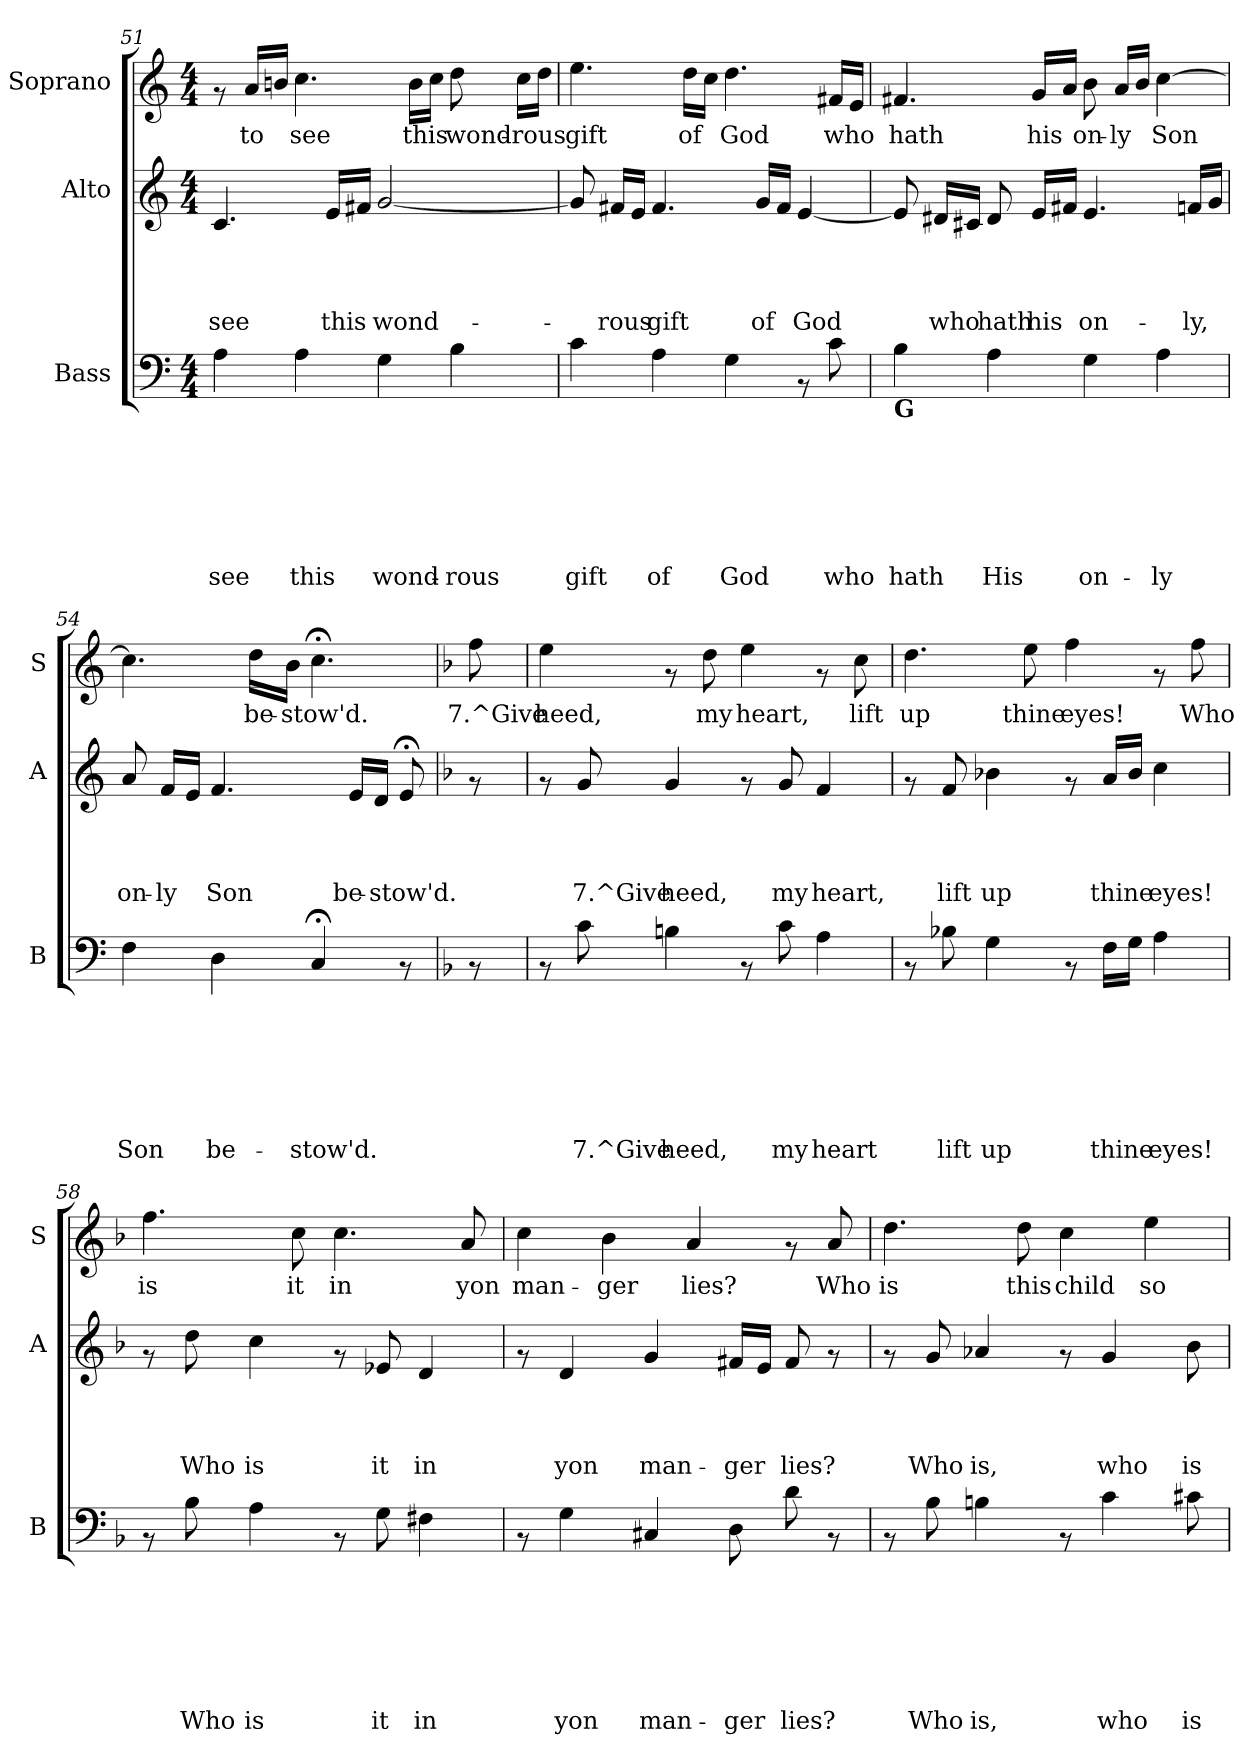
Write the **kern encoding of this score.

**kern	**text	**text	**text	**text	**text	**text	**text	**kern	**text	**text	**text	**text	**kern	**text
*part3	*part3	*part3	*part3	*part3	*part3	*part3	*part3	*part2	*part2	*part2	*part2	*part2	*part1	*part1
*staff3	*staff3	*staff3	*staff3	*staff3	*staff3	*staff3	*staff3	*staff2	*staff2	*staff2	*staff2	*staff2	*staff1	*staff1
*I"Bass	*	*	*	*	*	*	*	*I"Alto	*	*	*	*	*I"Soprano	*
*I'B	*	*	*	*	*	*	*	*I'A	*	*	*	*	*I'S	*
*clefF4	*	*	*	*	*	*	*	*clefG2	*	*	*	*	*clefG2	*
*k[]	*	*	*	*	*	*	*	*k[]	*	*	*	*	*k[]	*
*C:	*	*	*	*	*	*	*	*C:	*	*	*	*	*C:	*
*M4/4	*	*	*	*	*	*	*	*M4/4	*	*	*	*	*M4/4	*
=51	=51	=51	=51	=51	=51	=51	=51	=51	=51	=51	=51	=51	=51	=51
!	!	!	!	!	!	!	!LO:LY:b:rj	!	!	!	!	!LO:LY:b:rj	!	!
4A\	.	.	.	.	.	.	see	4.c/	.	.	.	see	8rf	.
!	!	!	!	!	!	!	!	!	!	!	!	!	!	!LO:LY:b:rj
.	.	.	.	.	.	.	.	.	.	.	.	.	16a/LL	to
.	.	.	.	.	.	.	.	.	.	.	.	.	16bn/JJ	.
!	!	!	!	!	!	!	!LO:LY:b:rj	!	!	!	!	!	!	!LO:LY:b:rj
4A\	.	.	.	.	.	.	this	.	.	.	.	.	4.cc\	see
!	!	!	!	!	!	!	!	!	!	!	!	!LO:LY:b:rj	!	!
.	.	.	.	.	.	.	.	16e/LL	.	.	.	this	.	.
.	.	.	.	.	.	.	.	16f#X/JJ	.	.	.	.	.	.
!	!	!	!	!	!	!	!LO:LY:b:rj	!	!	!	!	!LO:LY:b:rj	!	!
4G\	.	.	.	.	.	.	wond-	[<2g/	.	.	.	wond-	.	.
!	!	!	!	!	!	!	!	!	!	!	!	!	!	!LO:LY:b:rj
.	.	.	.	.	.	.	.	.	.	.	.	.	16b\LL	this
.	.	.	.	.	.	.	.	.	.	.	.	.	16cc\JJ	.
!	!	!	!	!	!	!	!LO:LY:b:rj	!	!	!	!	!	!	!LO:LY:b:rj
4B\	.	.	.	.	.	.	-rous	.	.	.	.	.	8dd\	wond-
!	!	!	!	!	!	!	!	!	!	!	!	!	!	!LO:LY:b:rj
.	.	.	.	.	.	.	.	.	.	.	.	.	16cc\LL	-rous
.	.	.	.	.	.	.	.	.	.	.	.	.	16dd\JJ	.
=52	=52	=52	=52	=52	=52	=52	=52	=52	=52	=52	=52	=52	=52	=52
!	!	!	!	!	!	!	!LO:LY:b:rj	!	!	!	!	!	!	!LO:LY:b:rj
4c\	.	.	.	.	.	.	gift	8g/]	.	.	.	.	4.ee\	gift
!	!	!	!	!	!	!	!	!	!	!	!	!LO:LY:b:rj	!	!
.	.	.	.	.	.	.	.	16f#X/LL	.	.	.	-rous	.	.
.	.	.	.	.	.	.	.	16e/JJ	.	.	.	.	.	.
!	!	!	!	!	!	!	!LO:LY:b:rj	!	!	!	!	!LO:LY:b:rj	!	!
4A\	.	.	.	.	.	.	of	4.f#/	.	.	.	gift	.	.
!	!	!	!	!	!	!	!	!	!	!	!	!	!	!LO:LY:b:rj
.	.	.	.	.	.	.	.	.	.	.	.	.	16dd\LL	of
.	.	.	.	.	.	.	.	.	.	.	.	.	16cc\JJ	.
!	!	!	!	!	!	!	!LO:LY:b:rj	!	!	!	!	!	!	!LO:LY:b:rj
4G\	.	.	.	.	.	.	God	.	.	.	.	.	4.dd\	God
!	!	!	!	!	!	!	!	!	!	!	!	!LO:LY:b:rj	!	!
.	.	.	.	.	.	.	.	16g/LL	.	.	.	of	.	.
.	.	.	.	.	.	.	.	16f#/JJ	.	.	.	.	.	.
!	!	!	!	!	!	!	!	!	!	!	!	!LO:LY:b:rj	!	!
8rAA	.	.	.	.	.	.	.	[<4e/	.	.	.	God	.	.
!	!	!	!	!	!	!	!LO:LY:b:rj	!	!	!	!	!	!	!LO:LY:b:rj
8c\	.	.	.	.	.	.	who	.	.	.	.	.	16f#X/LL	who
.	.	.	.	.	.	.	.	.	.	.	.	.	16e/JJ	.
!!LO:LB:g=z
=53	=53	=53	=53	=53	=53	=53	=53	=53	=53	=53	=53	=53	=53	=53
!LO:TX:b:B:t=G	!	!	!	!	!	!	!	!	!	!	!	!	!	!
!	!	!	!	!	!	!	!LO:LY:b:rj	!	!	!	!	!	!	!LO:LY:b:rj
4B\	.	.	.	.	.	.	hath	8e/]	.	.	.	.	4.f#X/	hath
!	!	!	!	!	!	!	!	!	!	!	!	!LO:LY:b:rj	!	!
.	.	.	.	.	.	.	.	16d#X/LL	.	.	.	who	.	.
.	.	.	.	.	.	.	.	16c#X/JJ	.	.	.	.	.	.
!	!	!	!	!	!	!	!LO:LY:b:rj	!	!	!	!	!LO:LY:b:rj	!	!
4A\	.	.	.	.	.	.	His	8d#/	.	.	.	hath	.	.
!	!	!	!	!	!	!	!	!	!	!	!	!LO:LY:b:rj	!	!LO:LY:b:rj
.	.	.	.	.	.	.	.	16e/LL	.	.	.	his	16g/LL	his
.	.	.	.	.	.	.	.	16f#X/JJ	.	.	.	.	16a/JJ	.
!	!	!	!	!	!	!	!LO:LY:b:rj	!	!	!	!	!LO:LY:b:rj	!	!LO:LY:b:rj
4G\	.	.	.	.	.	.	on-	4.e/	.	.	.	on-	8b\	on-
!	!	!	!	!	!	!	!	!	!	!	!	!	!	!LO:LY:b:rj
.	.	.	.	.	.	.	.	.	.	.	.	.	16a/LL	-ly
.	.	.	.	.	.	.	.	.	.	.	.	.	16b/JJ	.
!	!	!	!	!	!	!	!LO:LY:b:rj	!	!	!	!	!	!	!LO:LY:b:rj
4A\	.	.	.	.	.	.	-ly	.	.	.	.	.	[>4cc\	Son
!	!	!	!	!	!	!	!	!	!	!	!	!LO:LY:b:rj	!	!
.	.	.	.	.	.	.	.	16fn/LL	.	.	.	-ly,	.	.
.	.	.	.	.	.	.	.	16g/JJ	.	.	.	.	.	.
=54	=54	=54	=54	=54	=54	=54	=54	=54	=54	=54	=54	=54	=54	=54
!	!	!	!	!	!	!	!LO:LY:b:rj	!	!	!	!	!LO:LY:b:rj	!	!
4F\	.	.	.	.	.	.	Son	8a/	.	.	.	on-	4.cc\]	.
!	!	!	!	!	!	!	!	!	!	!	!	!LO:LY:b:rj	!	!
.	.	.	.	.	.	.	.	16f/LL	.	.	.	-ly	.	.
.	.	.	.	.	.	.	.	16e/JJ	.	.	.	.	.	.
!	!	!	!	!	!	!	!LO:LY:b:rj	!	!	!	!	!LO:LY:b:rj	!	!
4D\	.	.	.	.	.	.	be-	4.f/	.	.	.	Son	.	.
!	!	!	!	!	!	!	!	!	!	!	!	!	!	!LO:LY:b:rj
.	.	.	.	.	.	.	.	.	.	.	.	.	16dd\LL	be-
!	!	!	!	!	!	!	!	!	!	!	!	!	!	!LO:LY:b:rj
.	.	.	.	.	.	.	.	.	.	.	.	.	16b\JJ	-stow'd.
!	!	!	!	!	!	!	!LO:LY:b:rj	!	!	!	!	!	!	!
4C;</	.	.	.	.	.	.	-stow'd.	.	.	.	.	.	4.cc;<\	.
!	!	!	!	!	!	!	!	!	!	!	!	!LO:LY:b:rj	!	!
.	.	.	.	.	.	.	.	16e/LL	.	.	.	be-	.	.
!	!	!	!	!	!	!	!	!	!	!	!	!LO:LY:b:rj	!	!
.	.	.	.	.	.	.	.	16d/JJ	.	.	.	-stow'd.	.	.
8rAA	.	.	.	.	.	.	.	8e;</	.	.	.	.	.	.
!!LO:LB:g=z
=55	=55	=55	=55	=55	=55	=55	=55	=55	=55	=55	=55	=55	=55	=55
*k[b-]	*	*	*	*	*	*	*	*k[b-]	*	*	*	*	*k[b-]	*
*F:	*	*	*	*	*	*	*	*F:	*	*	*	*	*F:	*
!	!	!	!	!	!	!	!	!	!	!	!	!	!	!LO:LY:b:rj
8rAA	.	.	.	.	.	.	.	8rf	.	.	.	.	8ff\	7.^Give
=56	=56	=56	=56	=56	=56	=56	=56	=56	=56	=56	=56	=56	=56	=56
!	!	!	!	!	!	!	!	!	!	!	!	!	!	!LO:LY:b:rj
8rAA	.	.	.	.	.	.	.	8rf	.	.	.	.	4ee\	heed,
!	!	!	!	!	!	!	!LO:LY:b:rj	!	!	!	!	!LO:LY:b:rj	!	!
8c\	.	.	.	.	.	.	7.^Give	8g/	.	.	.	7.^Give	.	.
!	!	!	!	!	!	!	!LO:LY:b:rj	!	!	!	!	!LO:LY:b:rj	!	!
4Bn\	.	.	.	.	.	.	heed,	4g/	.	.	.	heed,	8rf	.
!	!	!	!	!	!	!	!	!	!	!	!	!	!	!LO:LY:b:rj
.	.	.	.	.	.	.	.	.	.	.	.	.	8dd\	my
!	!	!	!	!	!	!	!	!	!	!	!	!	!	!LO:LY:b:rj
8rAA	.	.	.	.	.	.	.	8rf	.	.	.	.	4ee\	heart,
!	!	!	!	!	!	!	!LO:LY:b:rj	!	!	!	!	!LO:LY:b:rj	!	!
8c\	.	.	.	.	.	.	my	8g/	.	.	.	my	.	.
!	!	!	!	!	!	!	!LO:LY:b:rj	!	!	!	!	!LO:LY:b:rj	!	!
4A\	.	.	.	.	.	.	heart	4f/	.	.	.	heart,	8rf	.
!	!	!	!	!	!	!	!	!	!	!	!	!	!	!LO:LY:b:rj
.	.	.	.	.	.	.	.	.	.	.	.	.	8cc\	lift
=57	=57	=57	=57	=57	=57	=57	=57	=57	=57	=57	=57	=57	=57	=57
!	!	!	!	!	!	!	!	!	!	!	!	!	!	!LO:LY:b:rj
8rAA	.	.	.	.	.	.	.	8rf	.	.	.	.	4.dd\	up
!	!	!	!	!	!	!	!LO:LY:b:rj	!	!	!	!	!LO:LY:b:rj	!	!
8B-X\	.	.	.	.	.	.	lift	8f/	.	.	.	lift	.	.
!	!	!	!	!	!	!	!LO:LY:b:rj	!	!	!	!	!LO:LY:b:rj	!	!
4G\	.	.	.	.	.	.	up	4b-X\	.	.	.	up	.	.
!	!	!	!	!	!	!	!	!	!	!	!	!	!	!LO:LY:b:rj
.	.	.	.	.	.	.	.	.	.	.	.	.	8ee\	thine
!	!	!	!	!	!	!	!	!	!	!	!	!	!	!LO:LY:b:rj
8rAA	.	.	.	.	.	.	.	8rf	.	.	.	.	4ff\	eyes!
!	!	!	!	!	!	!	!LO:LY:b:rj	!	!	!	!	!LO:LY:b:rj	!	!
16F\LL	.	.	.	.	.	.	thine	16a/LL	.	.	.	thine	.	.
16G\JJ	.	.	.	.	.	.	.	16b-/JJ	.	.	.	.	.	.
!	!	!	!	!	!	!	!LO:LY:b:rj	!	!	!	!	!LO:LY:b:rj	!	!
4A\	.	.	.	.	.	.	eyes!	4cc\	.	.	.	eyes!	8rf	.
!	!	!	!	!	!	!	!	!	!	!	!	!	!	!LO:LY:b:rj
.	.	.	.	.	.	.	.	.	.	.	.	.	8ff\	Who
=58	=58	=58	=58	=58	=58	=58	=58	=58	=58	=58	=58	=58	=58	=58
!	!	!	!	!	!	!	!	!	!	!	!	!	!	!LO:LY:b:rj
8rAA	.	.	.	.	.	.	.	8rf	.	.	.	.	4.ff\	is
!	!	!	!	!	!	!	!LO:LY:b:rj	!	!	!	!	!LO:LY:b:rj	!	!
8B-\	.	.	.	.	.	.	Who	8dd\	.	.	.	Who	.	.
!	!	!	!	!	!	!	!LO:LY:b:rj	!	!	!	!	!LO:LY:b:rj	!	!
4A\	.	.	.	.	.	.	is	4cc\	.	.	.	is	.	.
!	!	!	!	!	!	!	!	!	!	!	!	!	!	!LO:LY:b:rj
.	.	.	.	.	.	.	.	.	.	.	.	.	8cc\	it
!	!	!	!	!	!	!	!	!	!	!	!	!	!	!LO:LY:b:rj
8rAA	.	.	.	.	.	.	.	8rf	.	.	.	.	4.cc\	in
!	!	!	!	!	!	!	!LO:LY:b:rj	!	!	!	!	!LO:LY:b:rj	!	!
8G\	.	.	.	.	.	.	it	8e-X/	.	.	.	it	.	.
!	!	!	!	!	!	!	!LO:LY:b:rj	!	!	!	!	!LO:LY:b:rj	!	!
4F#X\	.	.	.	.	.	.	in	4d/	.	.	.	in	.	.
!	!	!	!	!	!	!	!	!	!	!	!	!	!	!LO:LY:b:rj
.	.	.	.	.	.	.	.	.	.	.	.	.	8a/	yon
!!LO:PB:g=z
=59	=59	=59	=59	=59	=59	=59	=59	=59	=59	=59	=59	=59	=59	=59
!	!	!	!	!	!	!	!	!	!	!	!	!	!	!LO:LY:b:rj
8rAA	.	.	.	.	.	.	.	8rf	.	.	.	.	4cc\	man-
!	!	!	!	!	!	!	!LO:LY:b:rj	!	!	!	!	!LO:LY:b:rj	!	!
4G\	.	.	.	.	.	.	yon	4d/	.	.	.	yon	.	.
!	!	!	!	!	!	!	!	!	!	!	!	!	!	!LO:LY:b:rj
.	.	.	.	.	.	.	.	.	.	.	.	.	4b-\	-ger
!	!	!	!	!	!	!	!LO:LY:b:rj	!	!	!	!	!LO:LY:b:rj	!	!
4C#X/	.	.	.	.	.	.	man-	4g/	.	.	.	man-	.	.
!	!	!	!	!	!	!	!	!	!	!	!	!	!	!LO:LY:b:rj
.	.	.	.	.	.	.	.	.	.	.	.	.	4a/	lies?
!	!	!	!	!	!	!	!LO:LY:b:rj	!	!	!	!	!LO:LY:b:rj	!	!
8D\	.	.	.	.	.	.	-ger	16f#X/LL	.	.	.	-ger	.	.
.	.	.	.	.	.	.	.	16e/JJ	.	.	.	.	.	.
!	!	!	!	!	!	!	!LO:LY:b:rj	!	!	!	!	!LO:LY:b:rj	!	!
8d\	.	.	.	.	.	.	lies?	8f#/	.	.	.	lies?	8rf	.
!	!	!	!	!	!	!	!	!	!	!	!	!	!	!LO:LY:b:rj
8rAA	.	.	.	.	.	.	.	8rf	.	.	.	.	8a/	Who
=60	=60	=60	=60	=60	=60	=60	=60	=60	=60	=60	=60	=60	=60	=60
!	!	!	!	!	!	!	!	!	!	!	!	!	!	!LO:LY:b:rj
8rAA	.	.	.	.	.	.	.	8rf	.	.	.	.	4.dd\	is
!	!	!	!	!	!	!	!LO:LY:b:rj	!	!	!	!	!LO:LY:b:rj	!	!
8B-\	.	.	.	.	.	.	Who	8g/	.	.	.	Who	.	.
!	!	!	!	!	!	!	!LO:LY:b:rj	!	!	!	!	!LO:LY:b:rj	!	!
4Bn\	.	.	.	.	.	.	is,	4a-X/	.	.	.	is,	.	.
!	!	!	!	!	!	!	!	!	!	!	!	!	!	!LO:LY:b:rj
.	.	.	.	.	.	.	.	.	.	.	.	.	8dd\	this
!	!	!	!	!	!	!	!	!	!	!	!	!	!	!LO:LY:b:rj
8rAA	.	.	.	.	.	.	.	8rf	.	.	.	.	4cc\	child
!	!	!	!	!	!	!	!LO:LY:b:rj	!	!	!	!	!LO:LY:b:rj	!	!
4c\	.	.	.	.	.	.	who	4g/	.	.	.	who	.	.
!	!	!	!	!	!	!	!	!	!	!	!	!	!	!LO:LY:b:rj
.	.	.	.	.	.	.	.	.	.	.	.	.	4ee\	so
!	!	!	!	!	!	!	!LO:LY:b:rj	!	!	!	!	!LO:LY:b:rj	!	!
8c#X\	.	.	.	.	.	.	is	8b-\	.	.	.	is	.	.
=	=	=	=	=	=	=	=	=	=	=	=	=	=	=
*-	*-	*-	*-	*-	*-	*-	*-	*-	*-	*-	*-	*-	*-	*-
